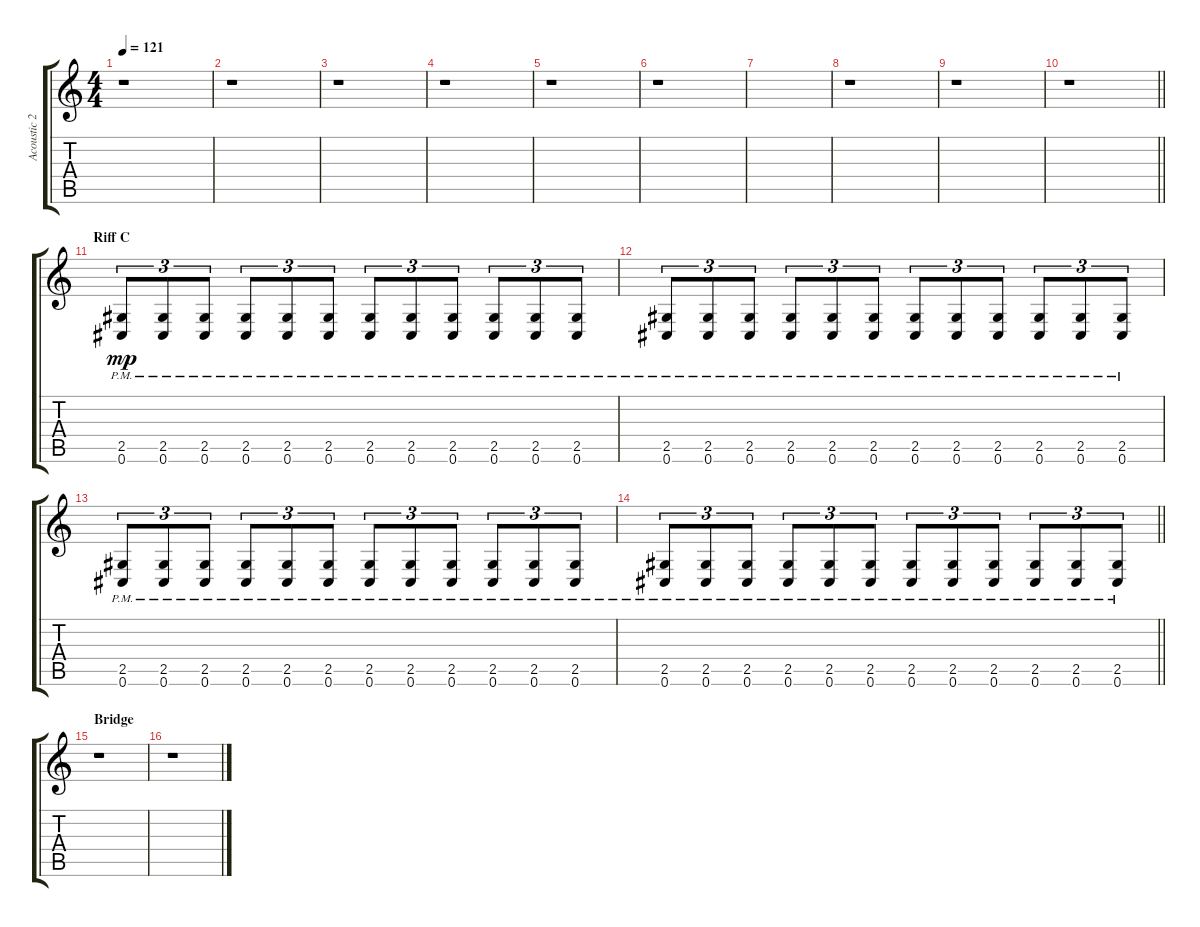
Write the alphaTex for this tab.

\track ("Acoustic 2 " "Acoustic 2") {instrument acousticguitarnylon}
\staff {score tabs}
\tuning (Db4 Ab3 E3 B2 Gb2 Db2) {hide}
\ts (4 4)
\tempo 121
\clef g2
\ks c
r.1{dy p} |
r.1 |
r.1 |
r.1 |
r.1 |
r.1 |
|
r.1 |
r.1 |
\barLineRight lightlight
r.1 |
\section ("" "Riff C")
(2.5{pm} 0.6{pm}).8{tu (3 2) dy mp volume 11 instrument overdrivenguitar} (2.5{pm} 0.6{pm}).8{tu (3 2)} (2.5{pm} 0.6{pm}).8{tu (3 2)} (2.5{pm} 0.6{pm}).8{tu (3 2)} (2.5{pm} 0.6{pm}).8{tu (3 2)} (2.5{pm} 0.6{pm}).8{tu (3 2)} (2.5{pm} 0.6{pm}).8{tu (3 2)} (2.5{pm} 0.6{pm}).8{tu (3 2)} (2.5{pm} 0.6{pm}).8{tu (3 2)} (2.5{pm} 0.6{pm}).8{tu (3 2)} (2.5{pm} 0.6{pm}).8{tu (3 2)} (2.5{pm} 0.6{pm}).8{tu (3 2)} |
(2.5{pm} 0.6{pm}).8{tu (3 2)} (2.5{pm} 0.6{pm}).8{tu (3 2)} (2.5{pm} 0.6{pm}).8{tu (3 2)} (2.5{pm} 0.6{pm}).8{tu (3 2)} (2.5{pm} 0.6{pm}).8{tu (3 2)} (2.5{pm} 0.6{pm}).8{tu (3 2)} (2.5{pm} 0.6{pm}).8{tu (3 2)} (2.5{pm} 0.6{pm}).8{tu (3 2)} (2.5{pm} 0.6{pm}).8{tu (3 2)} (2.5{pm} 0.6{pm}).8{tu (3 2)} (2.5{pm} 0.6{pm}).8{tu (3 2)} (2.5{pm} 0.6{pm}).8{tu (3 2)} |
(2.5{pm} 0.6{pm}).8{tu (3 2)} (2.5{pm} 0.6{pm}).8{tu (3 2)} (2.5{pm} 0.6{pm}).8{tu (3 2)} (2.5{pm} 0.6{pm}).8{tu (3 2)} (2.5{pm} 0.6{pm}).8{tu (3 2)} (2.5{pm} 0.6{pm}).8{tu (3 2)} (2.5{pm} 0.6{pm}).8{tu (3 2)} (2.5{pm} 0.6{pm}).8{tu (3 2)} (2.5{pm} 0.6{pm}).8{tu (3 2)} (2.5{pm} 0.6{pm}).8{tu (3 2)} (2.5{pm} 0.6{pm}).8{tu (3 2)} (2.5{pm} 0.6{pm}).8{tu (3 2)} |
\barLineRight lightlight
(2.5{pm} 0.6{pm}).8{tu (3 2)} (2.5{pm} 0.6{pm}).8{tu (3 2)} (2.5{pm} 0.6{pm}).8{tu (3 2)} (2.5{pm} 0.6{pm}).8{tu (3 2)} (2.5{pm} 0.6{pm}).8{tu (3 2)} (2.5{pm} 0.6{pm}).8{tu (3 2)} (2.5{pm} 0.6{pm}).8{tu (3 2)} (2.5{pm} 0.6{pm}).8{tu (3 2)} (2.5{pm} 0.6{pm}).8{tu (3 2)} (2.5{pm} 0.6{pm}).8{tu (3 2)} (2.5{pm} 0.6{pm}).8{tu (3 2)} (2.5{pm} 0.6{pm}).8{tu (3 2)} |
\section ("" "Bridge ")
r.1 |
r.1
